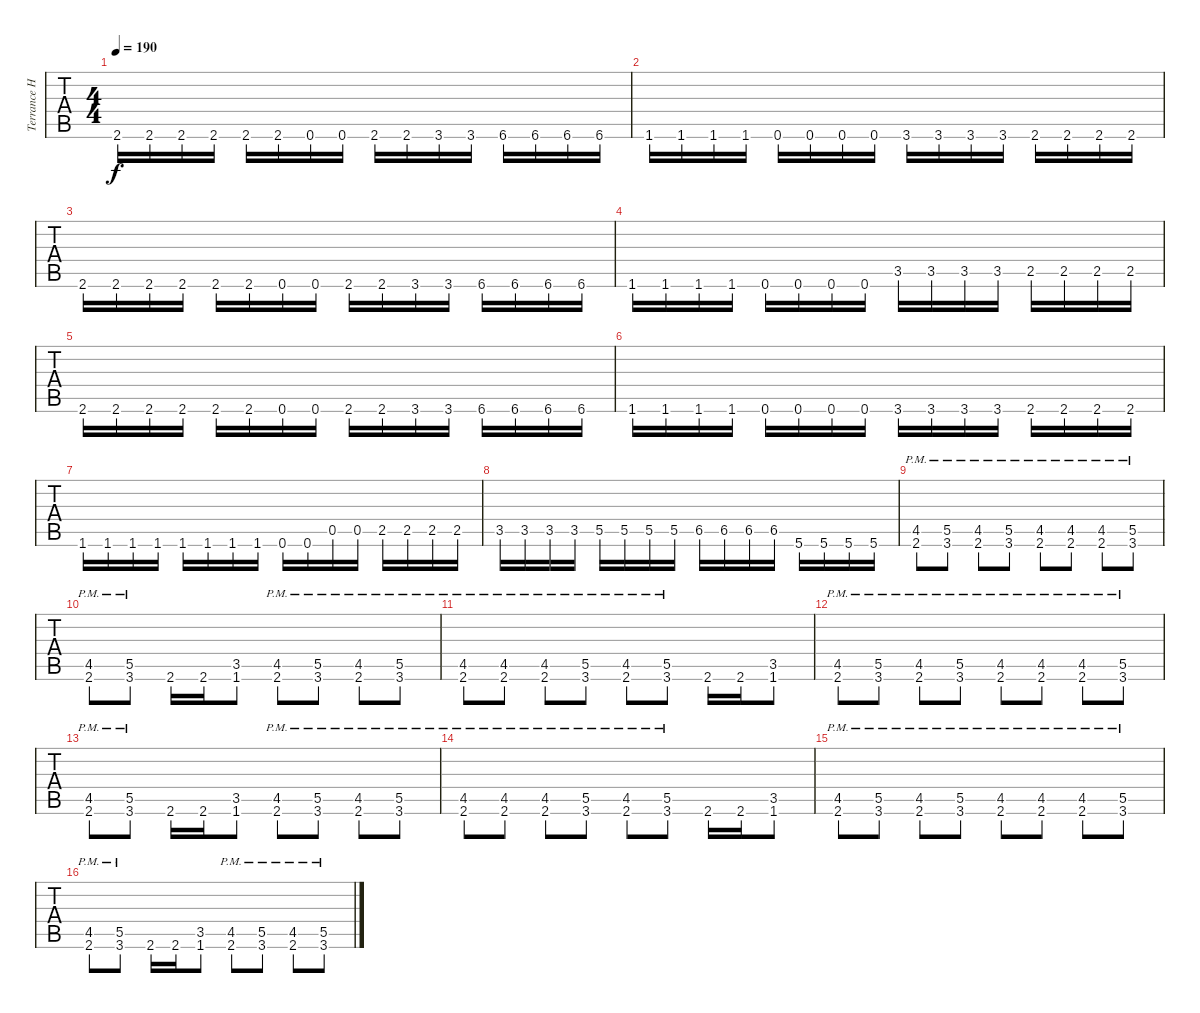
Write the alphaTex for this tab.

\track ("Terrance Hobbs" "Terrance H") {instrument distortionguitar}
\staff {tabs}
\tuning (C4 G3 Eb3 Bb2 F2 C2) {hide}
\ts (4 4)
\tempo 190
\clef g2
\ks c
2.6.16{dy f} 2.6.16 2.6.16 2.6.16 2.6.16 2.6.16 0.6.16 0.6.16 2.6.16 2.6.16 3.6.16 3.6.16 6.6.16 6.6.16 6.6.16 6.6.16 |
1.6.16 1.6.16 1.6.16 1.6.16 0.6.16 0.6.16 0.6.16 0.6.16 3.6.16 3.6.16 3.6.16 3.6.16 2.6.16 2.6.16 2.6.16 2.6.16 |
2.6.16 2.6.16 2.6.16 2.6.16 2.6.16 2.6.16 0.6.16 0.6.16 2.6.16 2.6.16 3.6.16 3.6.16 6.6.16 6.6.16 6.6.16 6.6.16 |
1.6.16 1.6.16 1.6.16 1.6.16 0.6.16 0.6.16 0.6.16 0.6.16 3.5.16 3.5.16 3.5.16 3.5.16 2.5.16 2.5.16 2.5.16 2.5.16 |
2.6.16 2.6.16 2.6.16 2.6.16 2.6.16 2.6.16 0.6.16 0.6.16 2.6.16 2.6.16 3.6.16 3.6.16 6.6.16 6.6.16 6.6.16 6.6.16 |
1.6.16 1.6.16 1.6.16 1.6.16 0.6.16 0.6.16 0.6.16 0.6.16 3.6.16 3.6.16 3.6.16 3.6.16 2.6.16 2.6.16 2.6.16 2.6.16 |
1.6.16 1.6.16 1.6.16 1.6.16 1.6.16 1.6.16 1.6.16 1.6.16 0.6.16 0.6.16 0.5.16 0.5.16 2.5.16 2.5.16 2.5.16 2.5.16 |
3.5.16 3.5.16 3.5.16 3.5.16 5.5.16 5.5.16 5.5.16 5.5.16 6.5.16 6.5.16 6.5.16 6.5.16 5.6.16 5.6.16 5.6.16 5.6.16 |
(4.5{pm} 2.6{pm}).8 (5.5{pm} 3.6{pm}).8 (4.5{pm} 2.6{pm}).8 (5.5{pm} 3.6{pm}).8 (4.5{pm} 2.6{pm}).8 (4.5{pm} 2.6{pm}).8 (4.5{pm} 2.6{pm}).8 (5.5{pm} 3.6{pm}).8 |
(4.5{pm} 2.6{pm}).8 (5.5{pm} 3.6{pm}).8 2.6.16 2.6.16 (3.5 1.6).8 (4.5{pm} 2.6{pm}).8 (5.5{pm} 3.6{pm}).8 (4.5{pm} 2.6{pm}).8 (5.5{pm} 3.6{pm}).8 |
(4.5{pm} 2.6{pm}).8 (4.5{pm} 2.6{pm}).8 (4.5{pm} 2.6{pm}).8 (5.5{pm} 3.6{pm}).8 (4.5{pm} 2.6{pm}).8 (5.5{pm} 3.6{pm}).8 2.6.16 2.6.16 (3.5 1.6).8 |
(4.5{pm} 2.6{pm}).8 (5.5{pm} 3.6{pm}).8 (4.5{pm} 2.6{pm}).8 (5.5{pm} 3.6{pm}).8 (4.5{pm} 2.6{pm}).8 (4.5{pm} 2.6{pm}).8 (4.5{pm} 2.6{pm}).8 (5.5{pm} 3.6{pm}).8 |
(4.5{pm} 2.6{pm}).8 (5.5{pm} 3.6{pm}).8 2.6.16 2.6.16 (3.5 1.6).8 (4.5{pm} 2.6{pm}).8 (5.5{pm} 3.6{pm}).8 (4.5{pm} 2.6{pm}).8 (5.5{pm} 3.6{pm}).8 |
(4.5{pm} 2.6{pm}).8 (4.5{pm} 2.6{pm}).8 (4.5{pm} 2.6{pm}).8 (5.5{pm} 3.6{pm}).8 (4.5{pm} 2.6{pm}).8 (5.5{pm} 3.6{pm}).8 2.6.16 2.6.16 (3.5 1.6).8 |
(4.5{pm} 2.6{pm}).8 (5.5{pm} 3.6{pm}).8 (4.5{pm} 2.6{pm}).8 (5.5{pm} 3.6{pm}).8 (4.5{pm} 2.6{pm}).8 (4.5{pm} 2.6{pm}).8 (4.5{pm} 2.6{pm}).8 (5.5{pm} 3.6{pm}).8 |
(4.5{pm} 2.6{pm}).8 (5.5{pm} 3.6{pm}).8 2.6.16 2.6.16 (3.5 1.6).8 (4.5{pm} 2.6{pm}).8 (5.5{pm} 3.6{pm}).8 (4.5{pm} 2.6{pm}).8 (5.5{pm} 3.6{pm}).8
